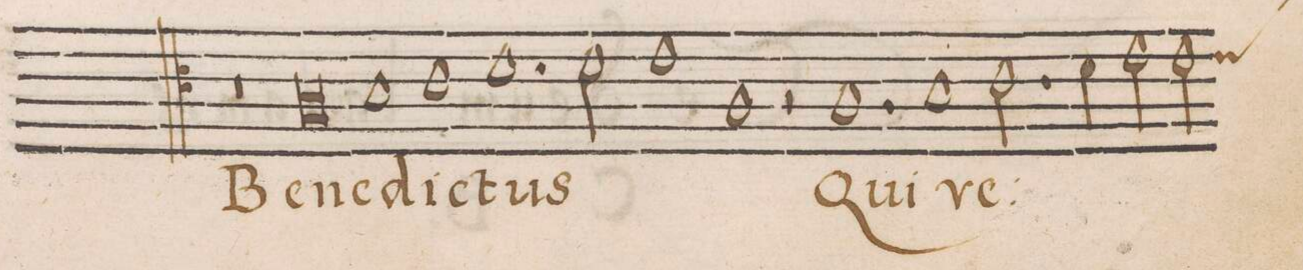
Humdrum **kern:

**kern	**text
*I"ALTVS	*
*clefC4	*
*k[]	*
*met(C|)	*
*M2/1	*
1r	.
0A	Be-
=53-	=53-
1B	-ne-
=54-	=54-
1c	-dic-
1.d	-tus
=55-	=55-
2d\	.
1e	.
=56-	=56-
1A	.
2r	.
1.A\	Qui
=57-	=57-
1B	ve:
=58-	=58-
2.c\	.
4d\	.
2e\	.
*custos:e	*
2e\	.
=59-	=59-
*-	*-
